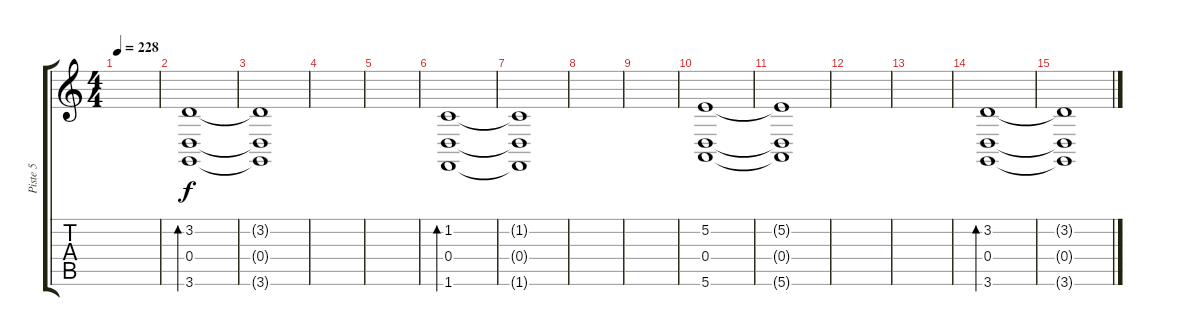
\track ("Piste 5" "Piste 5") {instrument acousticgrandpiano}
\staff {score tabs}
\tuning (E4 B3 G3 D3 A2 E2) {hide}
\ts (4 4)
\tempo 228
\clef g2
\ks c
|
(3.2 0.4 3.6).1{bd 480} |
(3.2{t} 0.4{t} 3.6{t}).1 |
|
|
(1.2 0.4 1.6).1{bd 480} |
(1.2{t} 0.4{t} 1.6{t}).1 |
|
|
(5.2 0.4 5.6).1 |
(5.2{t} 0.4{t} 5.6{t}).1 |
|
|
(3.2 0.4 3.6).1{bd 480} |
(3.2{t} 0.4{t} 3.6{t}).1
